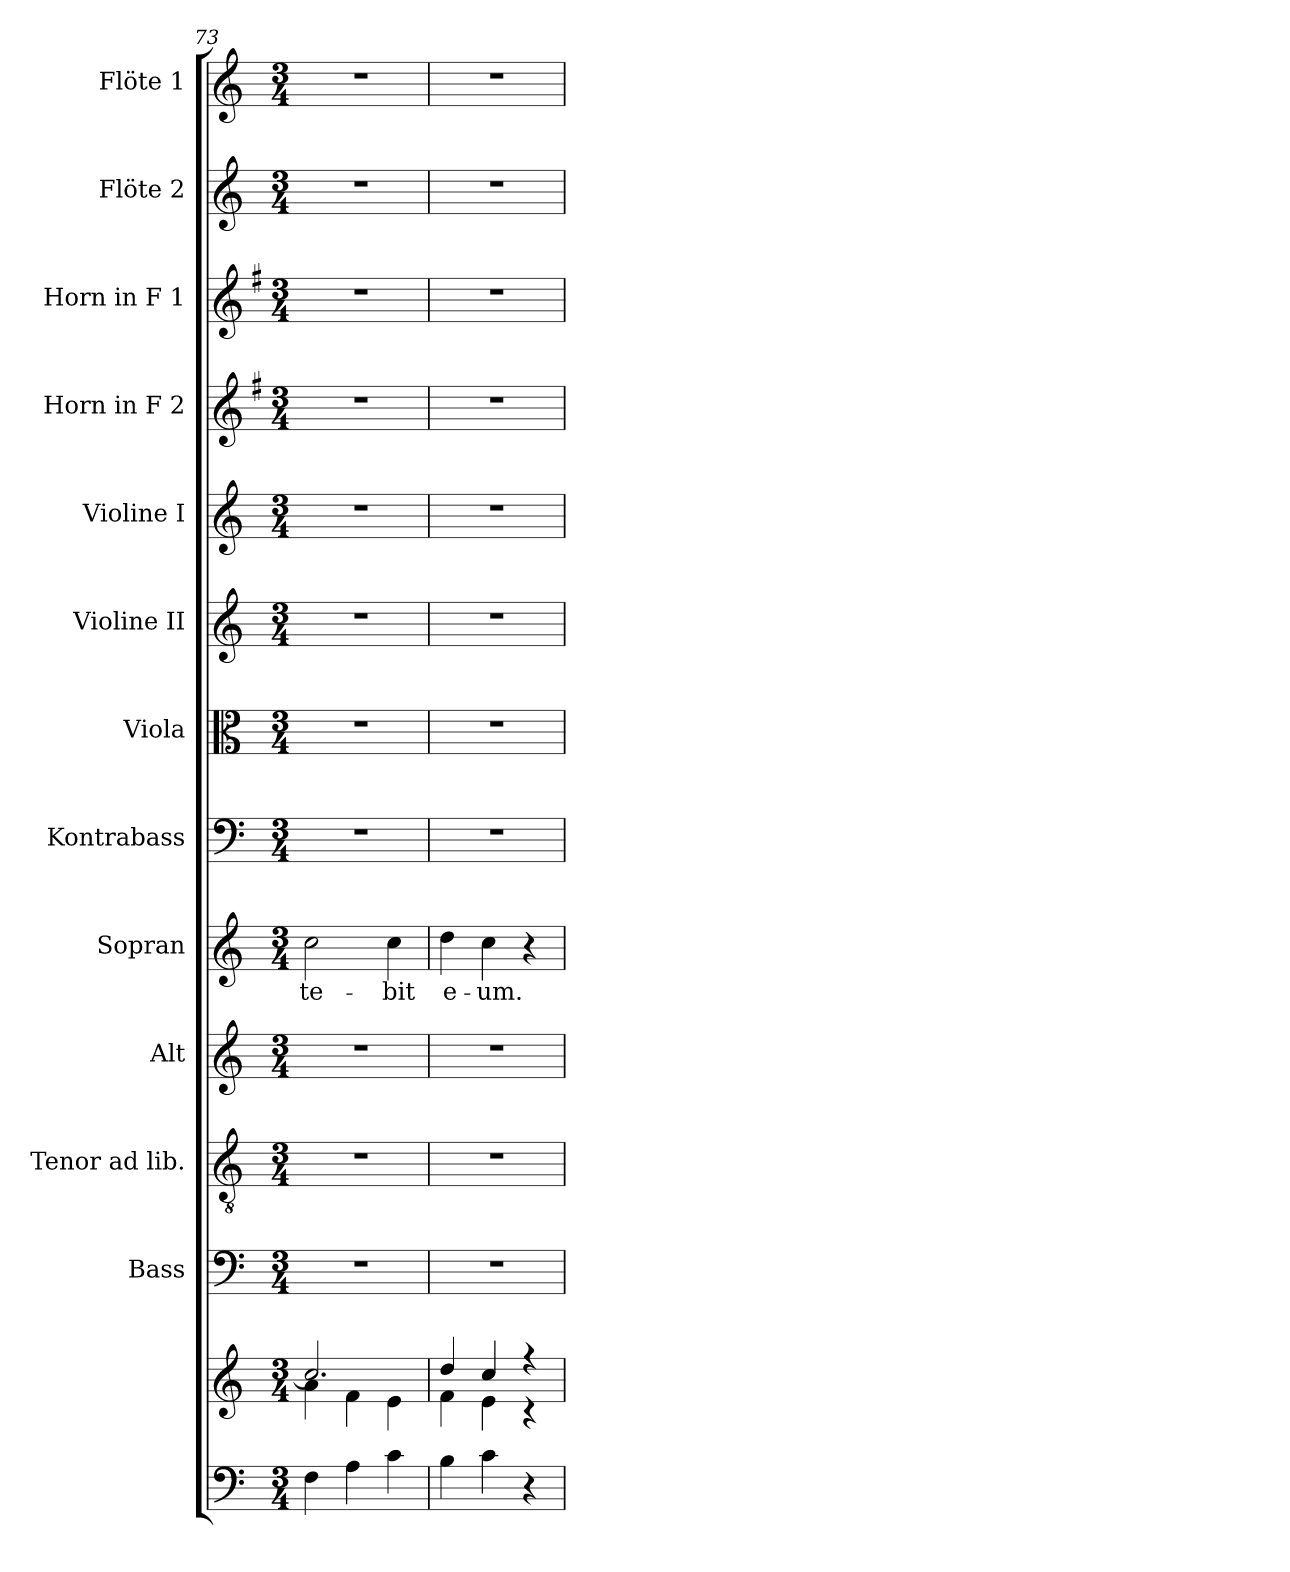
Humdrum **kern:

**kern	**kern	**kern	**kern	**kern	**kern	**text	**kern	**kern	**kern	**kern	**kern	**kern	**kern	**kern
*part13	*part13	*part12	*part11	*part10	*part9	*part9	*part8	*part7	*part6	*part5	*part4	*part3	*part2	*part1
*staff14	*staff13	*staff12	*staff11	*staff10	*staff9	*staff9	*staff8	*staff7	*staff6	*staff5	*staff4	*staff3	*staff2	*staff1
*	*	*I"Bass	*I"Tenor ad lib.	*I"Alt	*I"Sopran	*	*I"Kontrabass	*I"Viola	*I"Violine II	*I"Violine I	*I"Horn in F 2	*I"Horn in F 1	*I"Flöte 2	*I"Flöte 1
*	*	*I'B.	*I'T.	*I'A.	*I'S.	*	*I'Kb.	*I'Vla.	*I'Vl. II	*I'Vl. I	*	*	*I'Fl. 2	*I'Fl. 1
*clefF4	*clefG2	*clefF4	*clefGv2	*clefG2	*clefG2	*	*clefF4	*clefC3	*clefG2	*clefG2	*clefG2	*clefG2	*clefG2	*clefG2
*	*	*	*	*	*	*	*ITrd7c12	*	*	*	*ITrd4c7	*ITrd4c7	*	*
*k[]	*k[]	*k[]	*k[]	*k[]	*k[]	*	*k[]	*k[]	*k[]	*k[]	*k[]	*k[]	*k[]	*k[]
*C:	*C:	*C:	*C:	*C:	*C:	*	*C:	*C:	*C:	*C:	*C:	*C:	*C:	*C:
*M3/4	*M3/4	*M3/4	*M3/4	*M3/4	*M3/4	*	*M3/4	*M3/4	*M3/4	*M3/4	*M3/4	*M3/4	*M3/4	*M3/4
=73	=73	=73	=73	=73	=73	=73	=73	=73	=73	=73	=73	=73	=73	=73
*	*^	*	*	*	*	*	*	*	*	*	*	*	*	*
!	!	!	!	!	!	!	!LO:LY:b	!	!	!	!	!	!	!	!
4F\	2.cc/]	4a\	2.r	2.r	2.r	2cc\	-te-	2.r	2.r	2.r	2.r	2.r	2.r	2.r	2.r
4A\	.	4f\	.	.	.	.	.	.	.	.	.	.	.	.	.
!	!	!	!	!	!	!	!LO:LY:b	!	!	!	!	!	!	!	!
4c\	.	4e\	.	.	.	4cc\	-bit	.	.	.	.	.	.	.	.
=74	=74	=74	=74	=74	=74	=74	=74	=74	=74	=74	=74	=74	=74	=74	=74
!	!	!	!	!	!	!	!LO:LY:b	!	!	!	!	!	!	!	!
4B\	4dd/	4f\	2.r	2.r	2.r	4dd\	e-	2.r	2.r	2.r	2.r	2.r	2.r	2.r	2.r
!	!	!	!	!	!	!	!LO:LY:b	!	!	!	!	!	!	!	!
4c\	4cc/	4e\	.	.	.	4cc\	-um.	.	.	.	.	.	.	.	.
4r	4r	4r	.	.	.	4r	.	.	.	.	.	.	.	.	.
*	*v	*v	*	*	*	*	*	*	*	*	*	*	*	*	*
=	=	=	=	=	=	=	=	=	=	=	=	=	=	=
*-	*-	*-	*-	*-	*-	*-	*-	*-	*-	*-	*-	*-	*-	*-
